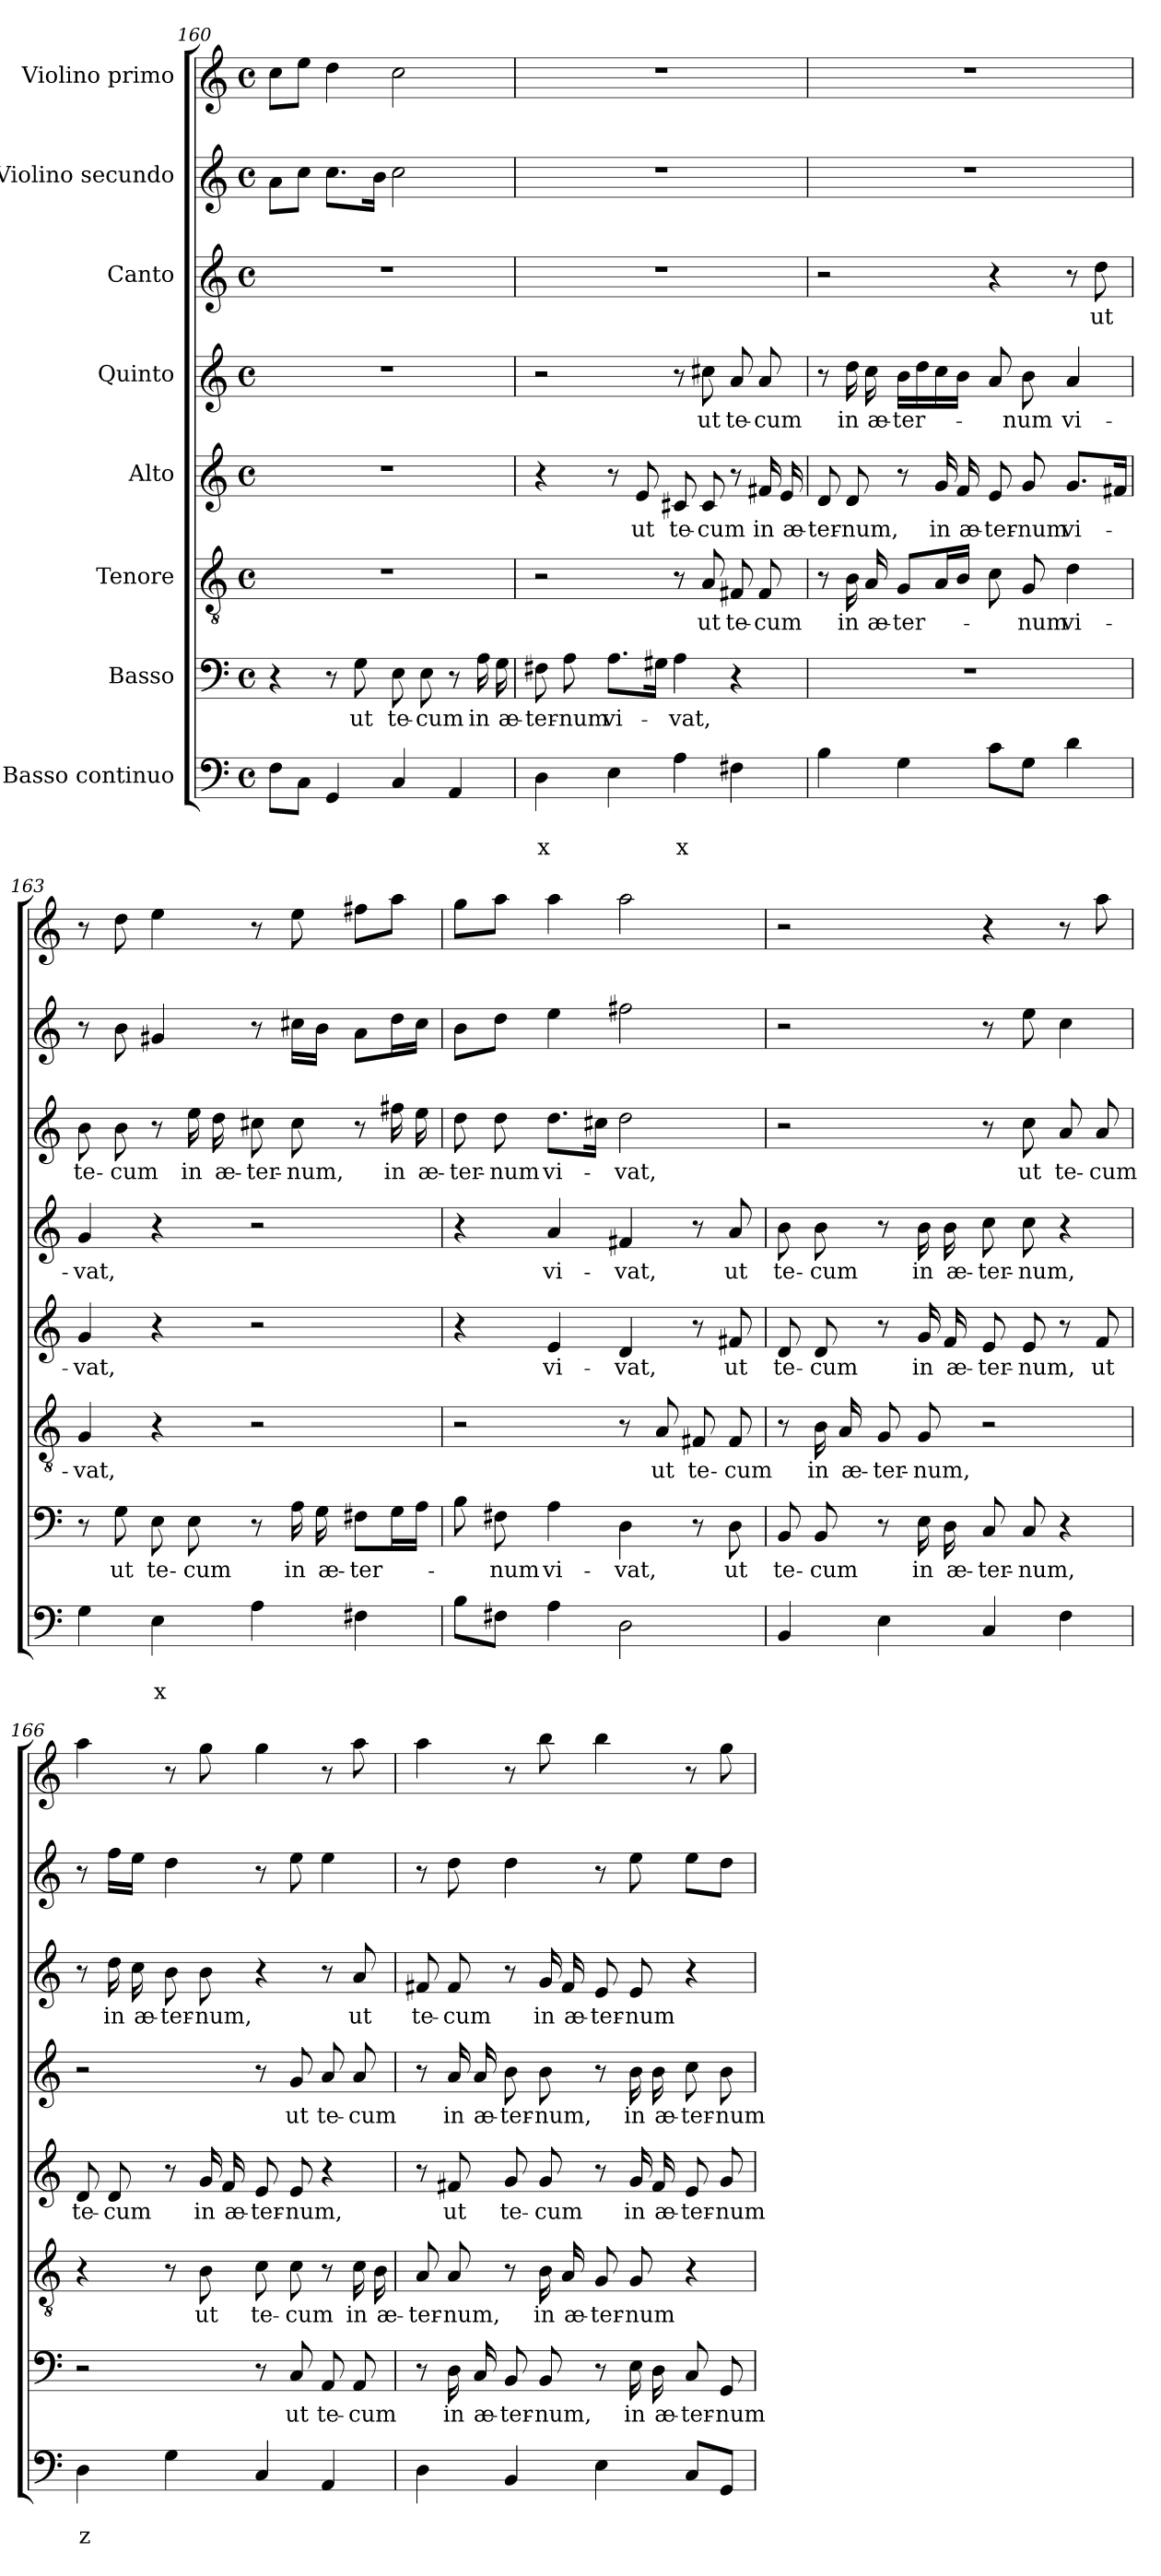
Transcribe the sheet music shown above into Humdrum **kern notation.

**kern	**text	**text	**kern	**text	**kern	**text	**kern	**text	**kern	**text	**kern	**text	**kern	**kern
*part8	*part8	*part8	*part7	*part7	*part6	*part6	*part5	*part5	*part4	*part4	*part3	*part3	*part2	*part1
*staff8	*staff8	*staff8	*staff7	*staff7	*staff6	*staff6	*staff5	*staff5	*staff4	*staff4	*staff3	*staff3	*staff2	*staff1
*I"Basso continuo	*	*	*I"Basso	*	*I"Tenore	*	*I"Alto	*	*I"Quinto	*	*I"Canto	*	*I"Violino secundo	*I"Violino primo
*clefF4	*	*	*clefF4	*	*clefGv2	*	*clefG2	*	*clefG2	*	*clefG2	*	*clefG2	*clefG2
*k[]	*	*	*k[]	*	*k[]	*	*k[]	*	*k[]	*	*k[]	*	*k[]	*k[]
*C:	*	*	*C:	*	*C:	*	*C:	*	*C:	*	*C:	*	*C:	*C:
*M4/4	*	*	*M4/4	*	*M4/4	*	*M4/4	*	*M4/4	*	*M4/4	*	*M4/4	*M4/4
*met(c)	*	*	*met(c)	*	*met(c)	*	*met(c)	*	*met(c)	*	*met(c)	*	*met(c)	*met(c)
=160	=160	=160	=160	=160	=160	=160	=160	=160	=160	=160	=160	=160	=160	=160
8F\L	.	.	4r	.	1r	.	1r	.	1r	.	1r	.	8a\L	8cc\L
8C\J	.	.	.	.	.	.	.	.	.	.	.	.	8cc\J	8ee\J
4GG/	.	.	8r	.	.	.	.	.	.	.	.	.	8.cc\L	4dd\
!	!	!	!	!LO:LY:b	!	!	!	!	!	!	!	!	!	!
.	.	.	8G\	ut	.	.	.	.	.	.	.	.	.	.
.	.	.	.	.	.	.	.	.	.	.	.	.	16b\Jk	.
!	!	!	!	!LO:LY:b	!	!	!	!	!	!	!	!	!	!
4C/	.	.	8E\	te-	.	.	.	.	.	.	.	.	2cc\	2cc\
!	!	!	!	!LO:LY:b	!	!	!	!	!	!	!	!	!	!
.	.	.	8E\	-cum	.	.	.	.	.	.	.	.	.	.
4AA/	.	.	8r	.	.	.	.	.	.	.	.	.	.	.
!	!	!	!	!LO:LY:b	!	!	!	!	!	!	!	!	!	!
.	.	.	16A\	in	.	.	.	.	.	.	.	.	.	.
!	!	!	!	!LO:LY:b	!	!	!	!	!	!	!	!	!	!
.	.	.	16G\	æ-	.	.	.	.	.	.	.	.	.	.
=161	=161	=161	=161	=161	=161	=161	=161	=161	=161	=161	=161	=161	=161	=161
!	!	!LO:LY:b	!	!LO:LY:b	!	!	!	!	!	!	!	!	!	!
4D\	.	x	8F#X\	-ter-	2r	.	4r	.	2r	.	1r	.	1r	1r
!	!	!	!	!LO:LY:b	!	!	!	!	!	!	!	!	!	!
.	.	.	8A\	-num	.	.	.	.	.	.	.	.	.	.
!	!	!	!	!LO:LY:b	!	!	!	!	!	!	!	!	!	!
4E\	.	.	8.A\L	vi-	.	.	8r	.	.	.	.	.	.	.
!	!	!	!	!	!	!	!	!LO:LY:b	!	!	!	!	!	!
.	.	.	.	.	.	.	8e/	ut	.	.	.	.	.	.
.	.	.	16G#X\Jk	.	.	.	.	.	.	.	.	.	.	.
!	!	!LO:LY:b	!	!LO:LY:b	!	!	!	!LO:LY:b	!	!	!	!	!	!
4A\	.	x	4A\	-vat,	8r	.	8c#X/	te-	8r	.	.	.	.	.
!	!	!	!	!	!	!LO:LY:b	!	!LO:LY:b	!	!LO:LY:b	!	!	!	!
.	.	.	.	.	8A/	ut	8c#/	-cum	8cc#X\	ut	.	.	.	.
!	!	!	!	!	!	!LO:LY:b	!	!	!	!LO:LY:b	!	!	!	!
4F#X\	.	.	4r	.	8F#X/	te-	8r	.	8a/	te-	.	.	.	.
!	!	!	!	!	!	!LO:LY:b	!	!LO:LY:b	!	!LO:LY:b	!	!	!	!
.	.	.	.	.	8F#/	-cum	16f#X/	in	8a/	-cum	.	.	.	.
!	!	!	!	!	!	!	!	!LO:LY:b	!	!	!	!	!	!
.	.	.	.	.	.	.	16e/	æ-	.	.	.	.	.	.
!!LO:PB:g=z
=162	=162	=162	=162	=162	=162	=162	=162	=162	=162	=162	=162	=162	=162	=162
!	!	!	!	!	!	!	!	!LO:LY:b	!	!	!	!	!	!
4B\	.	.	1r	.	8r	.	8d/	-ter-	8r	.	2r	.	1r	1r
!	!	!	!	!	!	!LO:LY:b	!	!LO:LY:b	!	!LO:LY:b	!	!	!	!
.	.	.	.	.	16B\	in	8d/	-num,	16dd\	in	.	.	.	.
!	!	!	!	!	!	!LO:LY:b	!	!	!	!LO:LY:b	!	!	!	!
.	.	.	.	.	16A/	æ-	.	.	16cc\	æ-	.	.	.	.
!	!	!	!	!	!	!LO:LY:b	!	!	!	!LO:LY:b	!	!	!	!
4G\	.	.	.	.	8G/L	-ter-	8r	.	16b\LL	-ter-	.	.	.	.
.	.	.	.	.	.	.	.	.	16dd\	.	.	.	.	.
!	!	!	!	!	!	!	!	!LO:LY:b	!	!	!	!	!	!
.	.	.	.	.	16A/L	.	16g/	in	16cc\	.	.	.	.	.
!	!	!	!	!	!	!	!	!LO:LY:b	!	!	!	!	!	!
.	.	.	.	.	16B/JJ	.	16f/	æ-	16b\JJ	.	.	.	.	.
!	!	!	!	!	!	!	!	!LO:LY:b	!	!	!	!	!	!
8c\L	.	.	.	.	8c\	.	8e/	-ter-	8a/	.	4r	.	.	.
!	!	!	!	!	!	!LO:LY:b	!	!LO:LY:b	!	!LO:LY:b	!	!	!	!
8G\J	.	.	.	.	8G/	-num	8g/	-num	8b\	-num	.	.	.	.
!	!	!	!	!	!	!LO:LY:b	!	!LO:LY:b	!	!LO:LY:b	!	!	!	!
4d\	.	.	.	.	4d\	vi-	8.g/L	vi-	4a/	vi-	8r	.	.	.
!	!	!	!	!	!	!	!	!	!	!	!	!LO:LY:b	!	!
.	.	.	.	.	.	.	.	.	.	.	8dd\	ut	.	.
.	.	.	.	.	.	.	16f#X/Jk	.	.	.	.	.	.	.
=163	=163	=163	=163	=163	=163	=163	=163	=163	=163	=163	=163	=163	=163	=163
!	!	!	!	!	!	!LO:LY:b	!	!LO:LY:b	!	!LO:LY:b	!	!LO:LY:b	!	!
4G\	.	.	8r	.	4G/	-vat,	4g/	-vat,	4g/	-vat,	8b\	te-	8r	8r
!	!	!	!	!LO:LY:b	!	!	!	!	!	!	!	!LO:LY:b	!	!
.	.	.	8G\	ut	.	.	.	.	.	.	8b\	-cum	8b\	8dd\
!	!	!LO:LY:b	!	!LO:LY:b	!	!	!	!	!	!	!	!	!	!
4E\	.	x	8E\	te-	4r	.	4r	.	4r	.	8r	.	4g#X/	4ee\
!	!	!	!	!LO:LY:b	!	!	!	!	!	!	!	!LO:LY:b	!	!
.	.	.	8E\	-cum	.	.	.	.	.	.	16ee\	in	.	.
!	!	!	!	!	!	!	!	!	!	!	!	!LO:LY:b	!	!
.	.	.	.	.	.	.	.	.	.	.	16dd\	æ-	.	.
!	!	!	!	!	!	!	!	!	!	!	!	!LO:LY:b	!	!
4A\	.	.	8r	.	2r	.	2r	.	2r	.	8cc#X\	-ter-	8r	8r
!	!	!	!	!LO:LY:b	!	!	!	!	!	!	!	!LO:LY:b	!	!
.	.	.	16A\	in	.	.	.	.	.	.	8cc#\	-num,	16cc#X\LL	8ee\
!	!	!	!	!LO:LY:b	!	!	!	!	!	!	!	!	!	!
.	.	.	16G\	æ-	.	.	.	.	.	.	.	.	16b\JJ	.
!	!	!	!	!LO:LY:b	!	!	!	!	!	!	!	!	!	!
4F#X\	.	.	8F#X\L	-ter-	.	.	.	.	.	.	8r	.	8a\L	8ff#X\L
!	!	!	!	!	!	!	!	!	!	!	!	!LO:LY:b	!	!
.	.	.	16G\L	.	.	.	.	.	.	.	16ff#X\	in	16dd\L	8aa\J
!	!	!	!	!	!	!	!	!	!	!	!	!LO:LY:b	!	!
.	.	.	16A\JJ	.	.	.	.	.	.	.	16ee\	æ-	16cc#\JJ	.
=164	=164	=164	=164	=164	=164	=164	=164	=164	=164	=164	=164	=164	=164	=164
!	!	!	!	!	!	!	!	!	!	!	!	!LO:LY:b	!	!
8B\L	.	.	8B\	.	2r	.	4r	.	4r	.	8dd\	-ter-	8b\L	8gg\L
!	!	!	!	!LO:LY:b	!	!	!	!	!	!	!	!LO:LY:b	!	!
8F#X\J	.	.	8F#X\	-num	.	.	.	.	.	.	8dd\	-num	8dd\J	8aa\J
!	!	!	!	!LO:LY:b	!	!	!	!LO:LY:b	!	!LO:LY:b	!	!LO:LY:b	!	!
4A\	.	.	4A\	vi-	.	.	4e/	vi-	4a/	vi-	8.dd\L	vi-	4ee\	4aa\
.	.	.	.	.	.	.	.	.	.	.	16cc#X\Jk	.	.	.
!	!	!	!	!LO:LY:b	!	!	!	!LO:LY:b	!	!LO:LY:b	!	!LO:LY:b	!	!
2D\	.	.	4D\	-vat,	8r	.	4d/	-vat,	4f#X/	-vat,	2dd\	-vat,	2ff#X\	2aa\
!	!	!	!	!	!	!LO:LY:b	!	!	!	!	!	!	!	!
.	.	.	.	.	8A/	ut	.	.	.	.	.	.	.	.
!	!	!	!	!	!	!LO:LY:b	!	!	!	!	!	!	!	!
.	.	.	8r	.	8F#X/	te-	8r	.	8r	.	.	.	.	.
!	!	!	!	!LO:LY:b	!	!LO:LY:b	!	!LO:LY:b	!	!LO:LY:b	!	!	!	!
.	.	.	8D\	ut	8F#/	-cum	8f#X/	ut	8a/	ut	.	.	.	.
!!LO:LB:g=z
=165	=165	=165	=165	=165	=165	=165	=165	=165	=165	=165	=165	=165	=165	=165
!	!	!	!	!LO:LY:b	!	!	!	!LO:LY:b	!	!LO:LY:b	!	!	!	!
4BB/	.	.	8BB/	te-	8r	.	8d/	te-	8b\	te-	2r	.	2r	2r
!	!	!	!	!LO:LY:b	!	!LO:LY:b	!	!LO:LY:b	!	!LO:LY:b	!	!	!	!
.	.	.	8BB/	-cum	16B\	in	8d/	-cum	8b\	-cum	.	.	.	.
!	!	!	!	!	!	!LO:LY:b	!	!	!	!	!	!	!	!
.	.	.	.	.	16A/	æ-	.	.	.	.	.	.	.	.
!	!	!	!	!	!	!LO:LY:b	!	!	!	!	!	!	!	!
4E\	.	.	8r	.	8G/	-ter-	8r	.	8r	.	.	.	.	.
!	!	!	!	!LO:LY:b	!	!LO:LY:b	!	!LO:LY:b	!	!LO:LY:b	!	!	!	!
.	.	.	16E\	in	8G/	-num,	16g/	in	16b\	in	.	.	.	.
!	!	!	!	!LO:LY:b	!	!	!	!LO:LY:b	!	!LO:LY:b	!	!	!	!
.	.	.	16D\	æ-	.	.	16f/	æ-	16b\	æ-	.	.	.	.
!	!	!	!	!LO:LY:b	!	!	!	!LO:LY:b	!	!LO:LY:b	!	!	!	!
4C/	.	.	8C/	-ter-	2r	.	8e/	-ter-	8cc\	-ter-	8r	.	8r	4r
!	!	!	!	!LO:LY:b	!	!	!	!LO:LY:b	!	!LO:LY:b	!	!LO:LY:b	!	!
.	.	.	8C/	-num,	.	.	8e/	-num,	8cc\	-num,	8cc\	ut	8ee\	.
!	!	!	!	!	!	!	!	!	!	!	!	!LO:LY:b	!	!
4F\	.	.	4r	.	.	.	8r	.	4r	.	8a/	te-	4cc\	8r
!	!	!	!	!	!	!	!	!LO:LY:b	!	!	!	!LO:LY:b	!	!
.	.	.	.	.	.	.	8f/	ut	.	.	8a/	-cum	.	8aa\
=166	=166	=166	=166	=166	=166	=166	=166	=166	=166	=166	=166	=166	=166	=166
!	!	!LO:LY:b	!	!	!	!	!	!LO:LY:b	!	!	!	!	!	!
4D\	.	z	2r	.	4r	.	8d/	te-	2r	.	8r	.	8r	4aa\
!	!	!	!	!	!	!	!	!LO:LY:b	!	!	!	!LO:LY:b	!	!
.	.	.	.	.	.	.	8d/	-cum	.	.	16dd\	in	16ff\LL	.
!	!	!	!	!	!	!	!	!	!	!	!	!LO:LY:b	!	!
.	.	.	.	.	.	.	.	.	.	.	16cc\	æ-	16ee\JJ	.
!	!	!	!	!	!	!	!	!	!	!	!	!LO:LY:b	!	!
4G\	.	.	.	.	8r	.	8r	.	.	.	8b\	-ter-	4dd\	8r
!	!	!	!	!	!	!LO:LY:b	!	!LO:LY:b	!	!	!	!LO:LY:b	!	!
.	.	.	.	.	8B\	ut	16g/	in	.	.	8b\	-num,	.	8gg\
!	!	!	!	!	!	!	!	!LO:LY:b	!	!	!	!	!	!
.	.	.	.	.	.	.	16f/	æ-	.	.	.	.	.	.
!	!	!	!	!	!	!LO:LY:b	!	!LO:LY:b	!	!	!	!	!	!
4C/	.	.	8r	.	8c\	te-	8e/	-ter-	8r	.	4r	.	8r	4gg\
!	!	!	!	!LO:LY:b	!	!LO:LY:b	!	!LO:LY:b	!	!LO:LY:b	!	!	!	!
.	.	.	8C/	ut	8c\	-cum	8e/	-num,	8g/	ut	.	.	8ee\	.
!	!	!	!	!LO:LY:b	!	!	!	!	!	!LO:LY:b	!	!	!	!
4AA/	.	.	8AA/	te-	8r	.	4r	.	8a/	te-	8r	.	4ee\	8r
!	!	!	!	!LO:LY:b	!	!LO:LY:b	!	!	!	!LO:LY:b	!	!LO:LY:b	!	!
.	.	.	8AA/	-cum	16c\	in	.	.	8a/	-cum	8a/	ut	.	8aa\
!	!	!	!	!	!	!LO:LY:b	!	!	!	!	!	!	!	!
.	.	.	.	.	16B\	æ-	.	.	.	.	.	.	.	.
!!LO:PB:g=z
=167	=167	=167	=167	=167	=167	=167	=167	=167	=167	=167	=167	=167	=167	=167
!	!	!	!	!	!	!LO:LY:b	!	!	!	!	!	!LO:LY:b	!	!
4D\	.	.	8r	.	8A/	-ter-	8r	.	8r	.	8f#X/	te-	8r	4aa\
!	!	!	!	!LO:LY:b	!	!LO:LY:b	!	!LO:LY:b	!	!LO:LY:b	!	!LO:LY:b	!	!
.	.	.	16D\	in	8A/	-num,	8f#X/	ut	16a/	in	8f#/	-cum	8dd\	.
!	!	!	!	!LO:LY:b	!	!	!	!	!	!LO:LY:b	!	!	!	!
.	.	.	16C/	æ-	.	.	.	.	16a/	æ-	.	.	.	.
!	!	!	!	!LO:LY:b	!	!	!	!LO:LY:b	!	!LO:LY:b	!	!	!	!
4BB/	.	.	8BB/	-ter-	8r	.	8g/	te-	8b\	-ter-	8r	.	4dd\	8r
!	!	!	!	!LO:LY:b	!	!LO:LY:b	!	!LO:LY:b	!	!LO:LY:b	!	!LO:LY:b	!	!
.	.	.	8BB/	-num,	16B\	in	8g/	-cum	8b\	-num,	16g/	in	.	8bb\
!	!	!	!	!	!	!LO:LY:b	!	!	!	!	!	!LO:LY:b	!	!
.	.	.	.	.	16A/	æ-	.	.	.	.	16f#/	æ-	.	.
!	!	!	!	!	!	!LO:LY:b	!	!	!	!	!	!LO:LY:b	!	!
4E\	.	.	8r	.	8G/	-ter-	8r	.	8r	.	8e/	-ter-	8r	4bb\
!	!	!	!	!LO:LY:b	!	!LO:LY:b	!	!LO:LY:b	!	!LO:LY:b	!	!LO:LY:b	!	!
.	.	.	16E\	in	8G/	-num	16g/	in	16b\	in	8e/	-num	8ee\	.
!	!	!	!	!LO:LY:b	!	!	!	!LO:LY:b	!	!LO:LY:b	!	!	!	!
.	.	.	16D\	æ-	.	.	16f#/	æ-	16b\	æ-	.	.	.	.
!	!	!	!	!LO:LY:b	!	!	!	!LO:LY:b	!	!LO:LY:b	!	!	!	!
8C/L	.	.	8C/	-ter-	4r	.	8e/	-ter-	8cc\	-ter-	4r	.	8ee\L	8r
!	!	!	!	!LO:LY:b	!	!	!	!LO:LY:b	!	!LO:LY:b	!	!	!	!
8GG/J	.	.	8GG/	-num	.	.	8g/	-num	8b\	-num	.	.	8dd\J	8gg\
=	=	=	=	=	=	=	=	=	=	=	=	=	=	=
*-	*-	*-	*-	*-	*-	*-	*-	*-	*-	*-	*-	*-	*-	*-
